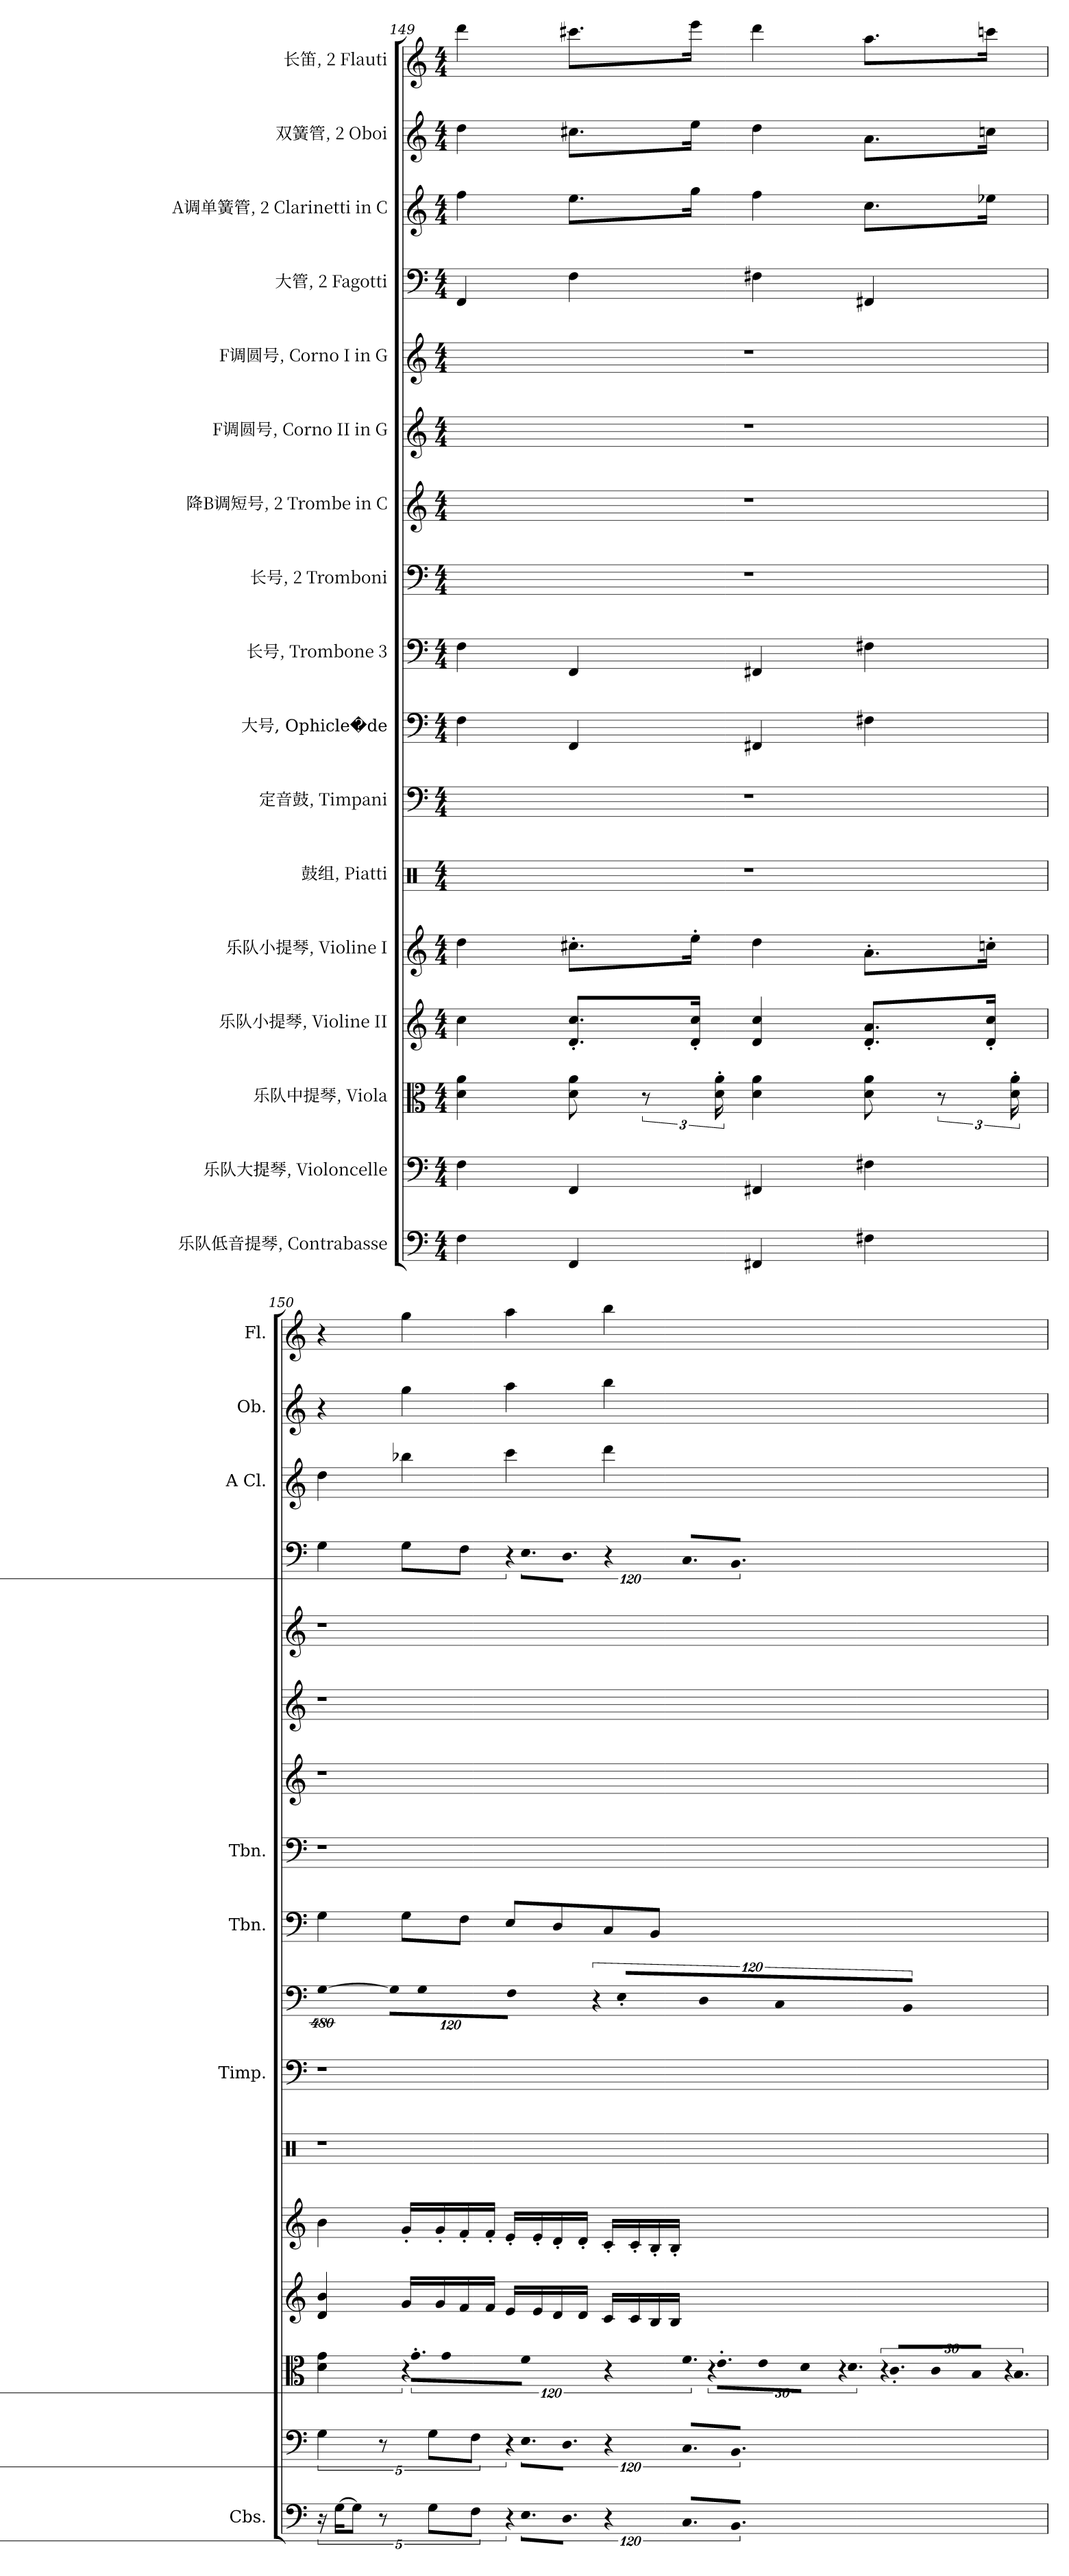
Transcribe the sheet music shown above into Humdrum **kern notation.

**kern	**kern	**kern	**kern	**kern	**kern	**kern	**kern	**kern	**kern	**kern	**kern	**kern	**kern	**kern	**kern	**kern
*part17	*part16	*part15	*part14	*part13	*part12	*part11	*part10	*part9	*part8	*part7	*part6	*part5	*part4	*part3	*part2	*part1
*staff17	*staff16	*staff15	*staff14	*staff13	*staff12	*staff11	*staff10	*staff9	*staff8	*staff7	*staff6	*staff5	*staff4	*staff3	*staff2	*staff1
*I"乐队低音提琴, Contrabasse	*I"乐队大提琴, Violoncelle	*I"乐队中提琴, Viola	*I"乐队小提琴, Violine II	*I"乐队小提琴, Violine I	*I"鼓组, Piatti	*I"定音鼓, Timpani	*I"大号, Ophicle�de	*I"长号, Trombone 3	*I"长号, 2 Tromboni	*I"降B调短号, 2 Trombe in C	*I"F调圆号, Corno II in G	*I"F调圆号, Corno I in G	*I"大管, 2 Fagotti	*I"A调单簧管, 2 Clarinetti in C	*I"双簧管, 2 Oboi	*I"长笛, 2 Flauti
*I'Cbs.	*	*	*	*	*	*I'Timp.	*	*I'Tbn.	*I'Tbn.	*	*	*	*	*I'A Cl.	*I'Ob.	*I'Fl.
*clefF4	*clefF4	*clefC3	*clefG2	*clefG2	*clefX	*clefF4	*clefF4	*clefF4	*clefF4	*clefG2	*clefG2	*clefG2	*clefF4	*clefG2	*clefG2	*clefG2
*ITrd7c12	*	*	*	*	*	*	*	*	*	*ITrd1c2	*ITrd4c7	*ITrd4c7	*	*ITrd2c3	*	*
*k[]	*k[]	*k[]	*k[]	*k[]	*k[]	*k[]	*k[]	*k[]	*k[]	*k[b-e-]	*k[b-]	*k[b-]	*k[]	*k[f#c#g#]	*k[]	*k[]
*M4/4	*M4/4	*M4/4	*M4/4	*M4/4	*M4/4	*M4/4	*M4/4	*M4/4	*M4/4	*M4/4	*M4/4	*M4/4	*M4/4	*M4/4	*M4/4	*M4/4
*MM162	*MM162	*MM162	*MM162	*MM162	*MM162	*MM162	*MM162	*MM162	*MM162	*MM162	*MM162	*MM162	*MM162	*MM162	*MM162	*MM162
=149	=149	=149	=149	=149	=149	=149	=149	=149	=149	=149	=149	=149	=149	=149	=149	=149
4FF\	4F\	4d\ 4a\	4cc\	4dd\	1r	1r	4F\	4F\	1r	1r	1r	1r	4FF/	4dd\	4dd\	4ddd\
*	*	*	*	*	*	*	*	*	*	*	*	*	*	*	*	*MM167
4FFF/	4FF/	8d\ 8a\	8.d/' 8.cc/'L	8.cc#X'\L	.	.	4FF/	4FF/	.	.	.	.	4F\	8.cc#\L	8.cc#X\L	8.ccc#X\L
.	.	12r	.	.	.	.	.	.	.	.	.	.	.	.	.	.
.	.	.	16d/' 16cc/'Jk	16ee'\Jk	.	.	.	.	.	.	.	.	.	16ee\Jk	16ee\Jk	16eee\Jk
.	.	24d\' 24a\'	.	.	.	.	.	.	.	.	.	.	.	.	.	.
*	*	*	*	*	*	*	*	*	*	*	*	*	*	*	*	*MM159
4FFF#X/	4FF#X/	4d\ 4a\	4d/ 4cc/	4dd\	.	.	4FF#X/	4FF#X/	.	.	.	.	4F#X\	4dd\	4dd\	4ddd\
*	*	*	*	*	*	*	*	*	*	*	*	*	*	*	*	*MM164
4FF#X\	4F#X\	8d\ 8a\	8.d/' 8.a/'L	8.a'\L	.	.	4F#X\	4F#X\	.	.	.	.	4FF#X/	8.a\L	8.a\L	8.aa\L
.	.	12r	.	.	.	.	.	.	.	.	.	.	.	.	.	.
.	.	.	16d/' 16cc/'Jk	16ccn'\Jk	.	.	.	.	.	.	.	.	.	16ccn\Jk	16ccn\Jk	16cccn\Jk
.	.	24d\' 24a\'	.	.	.	.	.	.	.	.	.	.	.	.	.	.
!!LO:PB:g=z
=150	=150	=150	=150	=150	=150	=150	=150	=150	=150	=150	=150	=150	=150	=150	=150	=150
*	*	*	*	*	*	*	*	*	*	*	*	*	*	*	*	*MM157
!	!	!	!	!	!	!	!LO:N:vis=4	!	!	!	!	!	!	!	!	!
20r	5G\	4d\ 4g\	4d/ 4b/	4b\	1r	1r	[1920%427G\	4G\	1r	1r	1r	1r	4G\	4b\	4r	4r
[20GG\KL	.	.	.	.	.	.	.	.	.	.	.	.	.	.	.	.
10GG\J]	.	.	.	.	.	.	.	.	.	.	.	.	.	.	.	.
10r	10r	.	.	.	.	.	.	.	.	.	.	.	.	.	.	.
!	!	!	!	!	!	!	!LO:N:vis=16	!	!	!	!	!	!	!	!	!
.	.	.	.	.	.	.	1920%107G\KL]	.	.	.	.	.	.	.	.	.
*	*	*	*	*	*	*	*	*	*	*	*	*	*	*	*	*MM159
!	!	!LO:N:vis=64	!	!	!	!	!	!	!	!	!	!	!	!	!	!
.	.	960%17r	16g/LL	16g'/LL	.	.	.	8G\L	.	.	.	.	8G\L	4ggn\	4gg\	4gg\
!	!	!LO:N:vis=32.	!	!	!	!	!	!	!	!	!	!	!	!	!	!
.	.	1920%103g'\KLL	.	.	.	.	.	.	.	.	.	.	.	.	.	.
!	!	!	!	!	!	!	!LO:N:vis=8	!	!	!	!	!	!	!	!	!
.	.	.	.	.	.	.	640%71G\	.	.	.	.	.	.	.	.	.
10GG\L	10G\L	.	.	.	.	.	.	.	.	.	.	.	.	.	.	.
.	.	.	16g/	16g'/	.	.	.	.	.	.	.	.	.	.	.	.
!	!	!LO:N:vis=16	!	!	!	!	!	!	!	!	!	!	!	!	!	!
.	.	1920%137g\	.	.	.	.	.	.	.	.	.	.	.	.	.	.
.	.	.	16f/	16f'/	.	.	.	8F\J	.	.	.	.	8F\J	.	.	.
!	!	!	!	!	!	!	!LO:N:vis=8	!	!	!	!	!	!	!	!	!
.	.	.	.	.	.	.	640%71F\J	.	.	.	.	.	.	.	.	.
!	!	!LO:N:vis=32	!	!	!	!	!	!	!	!	!	!	!	!	!	!
.	.	640%23f\JJk	.	.	.	.	.	.	.	.	.	.	.	.	.	.
10FF\J	10F\J	.	.	.	.	.	.	.	.	.	.	.	.	.	.	.
!	!	!LO:N:vis=64	!	!	!	!	!	!	!	!	!	!	!	!	!	!
.	.	960%17r	.	.	.	.	.	.	.	.	.	.	.	.	.	.
.	.	.	16f/JJ	16f'/JJ	.	.	.	.	.	.	.	.	.	.	.	.
!	!	!LO:N:vis=32.	!	!	!	!	!	!	!	!	!	!	!	!	!	!
.	.	1920%103f\	.	.	.	.	.	.	.	.	.	.	.	.	.	.
*	*	*	*	*	*	*	*	*	*	*	*	*	*	*	*	*MM155
!LO:N:vis=32	!LO:N:vis=32	!LO:N:vis=64	!	!	!	!	!LO:N:vis=16	!	!	!	!	!	!LO:N:vis=32	!	!	!
640%23r	640%23r	960%17r	16e/LL	16e'/LL	.	.	1920%107r	8E/L	.	.	.	.	640%23r	4aa\	4aa\	4aa\
!	!	!LO:N:vis=32.	!	!	!	!	!	!	!	!	!	!	!	!	!	!
.	.	1920%103e'\KLL	.	.	.	.	.	.	.	.	.	.	.	.	.	.
!LO:N:vis=16.	!LO:N:vis=16.	!	!	!	!	!	!	!	!	!	!	!	!LO:N:vis=16.	!	!	!
960%103EE\LL	960%103E\LL	.	.	.	.	.	.	.	.	.	.	.	960%103E\LL	.	.	.
!	!	!	!	!	!	!	!LO:N:vis=8	!	!	!	!	!	!	!	!	!
.	.	.	.	.	.	.	640%71E'/L	.	.	.	.	.	.	.	.	.
.	.	.	16e/	16e'/	.	.	.	.	.	.	.	.	.	.	.	.
!	!	!LO:N:vis=16	!	!	!	!	!	!	!	!	!	!	!	!	!	!
.	.	1920%137e\	.	.	.	.	.	.	.	.	.	.	.	.	.	.
.	.	.	16d/	16d'/	.	.	.	8D/	.	.	.	.	.	.	.	.
!	!	!LO:N:vis=32	!	!	!	!	!	!	!	!	!	!	!	!	!	!
.	.	640%23d\JJk	.	.	.	.	.	.	.	.	.	.	.	.	.	.
!LO:N:vis=16.	!LO:N:vis=16.	!	!	!	!	!	!	!	!	!	!	!	!LO:N:vis=16.	!	!	!
960%103DD\JJ	960%103D\JJ	.	.	.	.	.	.	.	.	.	.	.	960%103D\JJ	.	.	.
!	!	!	!	!	!	!	!LO:N:vis=8	!	!	!	!	!	!	!	!	!
.	.	.	.	.	.	.	640%71D/	.	.	.	.	.	.	.	.	.
!	!	!LO:N:vis=64	!	!	!	!	!	!	!	!	!	!	!	!	!	!
.	.	960%17r	.	.	.	.	.	.	.	.	.	.	.	.	.	.
.	.	.	16d/JJ	16d'/JJ	.	.	.	.	.	.	.	.	.	.	.	.
!	!	!LO:N:vis=32.	!	!	!	!	!	!	!	!	!	!	!	!	!	!
.	.	1920%103d\	.	.	.	.	.	.	.	.	.	.	.	.	.	.
*	*	*	*	*	*	*	*	*	*	*	*	*	*	*	*	*MM162
!	!	!LO:N:vis=64	!	!	!	!	!	!	!	!	!	!	!	!	!	!
.	.	960%17r	16c/LL	16c'/LL	.	.	.	8C/	.	.	.	.	.	4bb\	4bb\	4bb\
!LO:N:vis=32	!LO:N:vis=32	!	!	!	!	!	!	!	!	!	!	!	!LO:N:vis=32	!	!	!
640%23r	640%23r	.	.	.	.	.	.	.	.	.	.	.	640%23r	.	.	.
!	!	!LO:N:vis=32.	!	!	!	!	!	!	!	!	!	!	!	!	!	!
.	.	1920%103c'/KLL	.	.	.	.	.	.	.	.	.	.	.	.	.	.
!	!	!	!	!	!	!	!LO:N:vis=8	!	!	!	!	!	!	!	!	!
.	.	.	.	.	.	.	640%71C/	.	.	.	.	.	.	.	.	.
!LO:N:vis=16.	!LO:N:vis=16.	!	!	!	!	!	!	!	!	!	!	!	!LO:N:vis=16.	!	!	!
960%103CC/LL	960%103C/LL	.	.	.	.	.	.	.	.	.	.	.	960%103C/LL	.	.	.
.	.	.	16c/	16c'/	.	.	.	.	.	.	.	.	.	.	.	.
!	!	!LO:N:vis=16	!	!	!	!	!	!	!	!	!	!	!	!	!	!
.	.	1920%137c/	.	.	.	.	.	.	.	.	.	.	.	.	.	.
.	.	.	16B/	16B'/	.	.	.	8BB/J	.	.	.	.	.	.	.	.
.	.	.	.	.	.	.	1920ryy	.	.	.	.	.	.	.	.	.
!	!	!	!	!	!	!	!LO:N:vis=8	!	!	!	!	!	!	!	!	!
.	.	.	.	.	.	.	640%71BB/J	.	.	.	.	.	.	.	.	.
!	!	!LO:N:vis=32	!	!	!	!	!	!	!	!	!	!	!	!	!	!
.	.	640%23B/JJk	.	.	.	.	.	.	.	.	.	.	.	.	.	.
!LO:N:vis=16.	!LO:N:vis=16.	!	!	!	!	!	!	!	!	!	!	!	!LO:N:vis=16.	!	!	!
960%103BBB/JJ	960%103BB/JJ	.	.	.	.	.	.	.	.	.	.	.	960%103BB/JJ	.	.	.
!	!	!LO:N:vis=64	!	!	!	!	!	!	!	!	!	!	!	!	!	!
.	.	960%17r	.	.	.	.	.	.	.	.	.	.	.	.	.	.
.	.	.	16B/JJ	16B'/JJ	.	.	.	.	.	.	.	.	.	.	.	.
!	!	!LO:N:vis=32.	!	!	!	!	!	!	!	!	!	!	!	!	!	!
.	.	1920%103B/	.	.	.	.	.	.	.	.	.	.	.	.	.	.
.	.	960ryy	960ryy	960ryy	960ryy	960ryy	960ryy	960ryy	960ryy	960ryy	960ryy	960ryy	.	960ryy	960ryy	960ryy
=	=	=	=	=	=	=	=	=	=	=	=	=	=	=	=	=
*-	*-	*-	*-	*-	*-	*-	*-	*-	*-	*-	*-	*-	*-	*-	*-	*-
